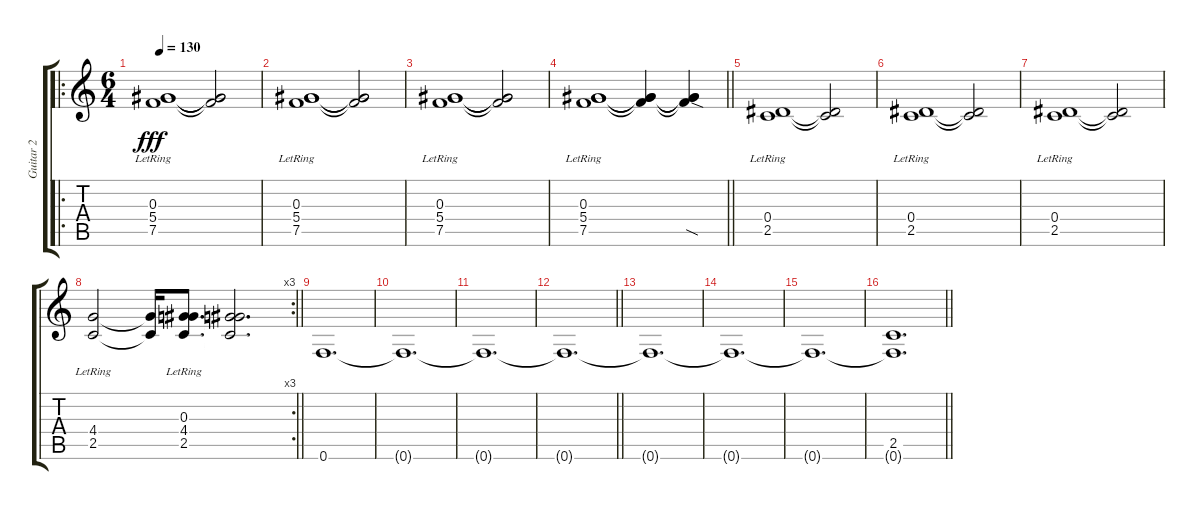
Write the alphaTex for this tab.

\track ("Guitar 2" "Guitar 2") {instrument overdrivenguitar}
\staff {score tabs}
\tuning (F4 C4 Ab3 Eb3 Bb2 F2) {hide}
\ro
\ts (6 4)
\tempo 130
\clef g2
\ks c
(0.3{lr} 5.4{lr} 7.5{lr}).1{dy fff} (0.3{t} 5.4{t} 7.5{t}).2 |
(0.3{lr} 5.4{lr} 7.5{lr}).1 (0.3{t} 5.4{t} 7.5{t}).2 |
(0.3{lr} 5.4{lr} 7.5{lr}).1 (0.3{t} 5.4{t} 7.5{t}).2 |
\barLineRight lightlight
(0.3{lr} 5.4{lr} 7.5{lr}).1 (0.3{t} 5.4{t} 7.5{t}).4 (0.3{t} 5.4{t} 7.5{sod t}).4 |
(0.4{lr} 2.5{lr}).1 (0.4{t} 2.5{t}).2 |
(0.4{lr} 2.5{lr}).1 (0.4{t} 2.5{t}).2 |
(0.4{lr} 2.5{lr}).1 (0.4{t} 2.5{t}).2 |
\rc 3
\barLineRight lightlight
(4.4{lr} 2.5{lr}).2 (4.4{t} 2.5{t}).16 (0.3{lr} 4.4{lr} 2.5{lr}).8{d} (0.3{t} 4.4{t} 2.5{t}).2{d} |
0.6.1{d} |
0.6{t}.1{d} |
0.6{t}.1{d} |
\barLineRight lightlight
0.6{t}.1{d} |
0.6{t}.1{d} |
0.6{t}.1{d} |
0.6{t}.1{d} |
\barLineRight lightlight
(2.5 0.6{t}).1{d}
